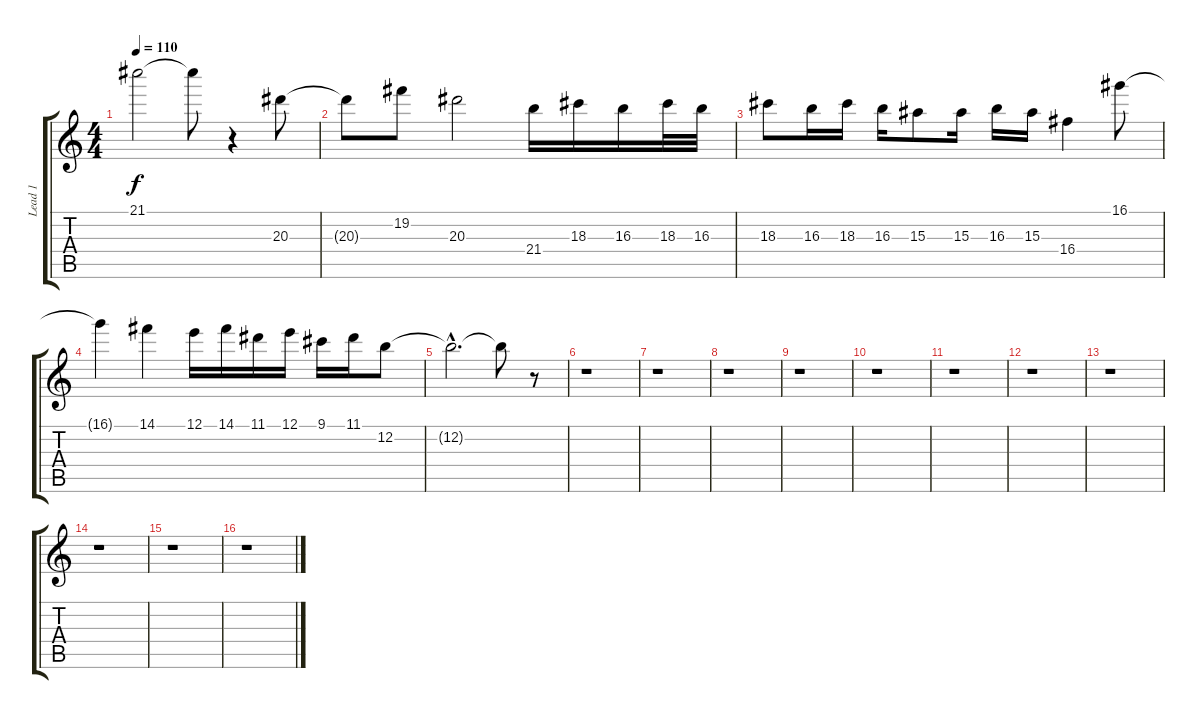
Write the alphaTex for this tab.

\track ("Lead 1" "Lead 1") {instrument overdrivenguitar}
\staff {score tabs}
\tuning (E4 B3 G3 D3 A2 E2) {hide}
\ts (4 4)
\tempo 110
\clef g2
\ks c
21.1{t}.2{dy f} 21.1{t}.8 r.4 20.3.8 |
20.3{t}.8 19.2.8 20.3.2 21.4.16 18.3.16 16.3.16 18.3.32 16.3.32 |
18.3.8 16.3.16 18.3.16 16.3.16 15.3.8 15.3.16 16.3.16 15.3.16 16.4.4 16.1.8 |
16.1{t}.4 14.1.4 12.1.16 14.1.16 11.1.16 12.1.16 9.1.16 11.1.16 12.2.8 |
12.2{hac t}.2{d} 12.2{t}.8 r.8 |
r.1 |
r.1 |
r.1 |
r.1 |
r.1 |
r.1 |
r.1 |
r.1 |
r.1 |
r.1 |
r.1
